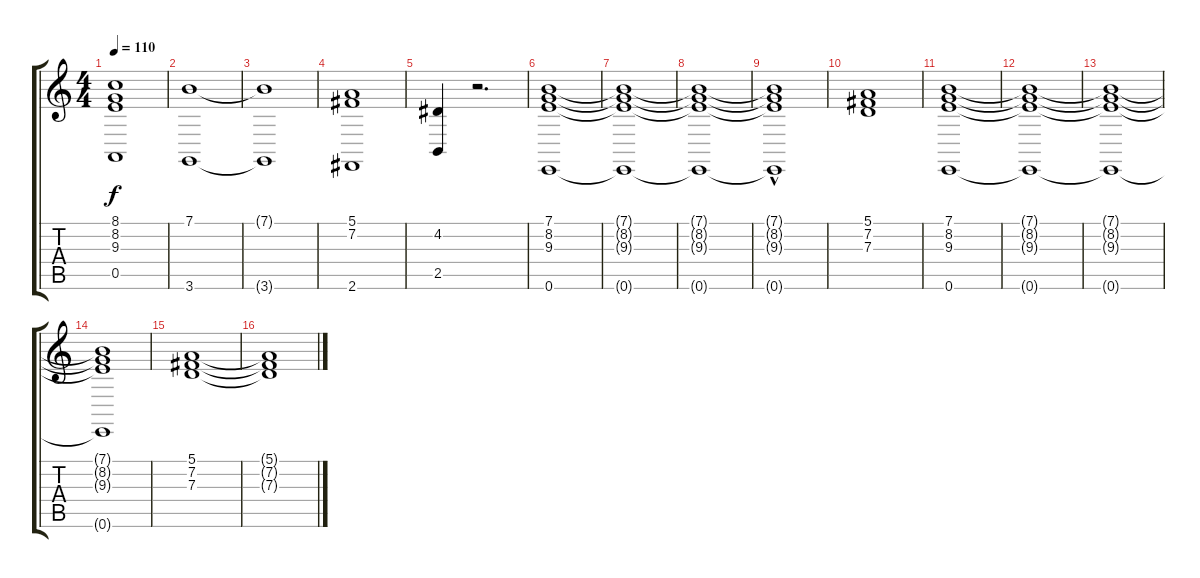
\track "" {instrument synthstrings1}
\staff {score tabs}
\tuning (E4 B3 G3 D3 A2 E2) {hide}
\ts (4 4)
\tempo 110
\clef g2
\ks c
(8.1{t} 8.2{t} 9.3{t} 0.5{t}).1{dy f} |
(7.1 3.6).1 |
(7.1{t} 3.6{t}).1 |
(5.1 7.2 2.6).1 |
(4.2 2.5).4 r.2{d} |
(7.1 8.2 9.3 0.6).1 |
(7.1{t} 8.2{t} 9.3{t} 0.6{t}).1 |
(7.1{t} 8.2{t} 9.3{t} 0.6{t}).1 |
(7.1{hac t} 8.2{hac t} 9.3{t} 0.6{t}).1 |
(5.1 7.2 7.3).1 |
(7.1 8.2 9.3 0.6).1 |
(7.1{t} 8.2{t} 9.3{t} 0.6{t}).1 |
(7.1{t} 8.2{t} 9.3{t} 0.6{t}).1 |
(7.1{t} 8.2{t} 9.3{t} 0.6{t}).1 |
(5.1 7.2 7.3).1 |
(5.1{t} 7.2{t} 7.3{t}).1
